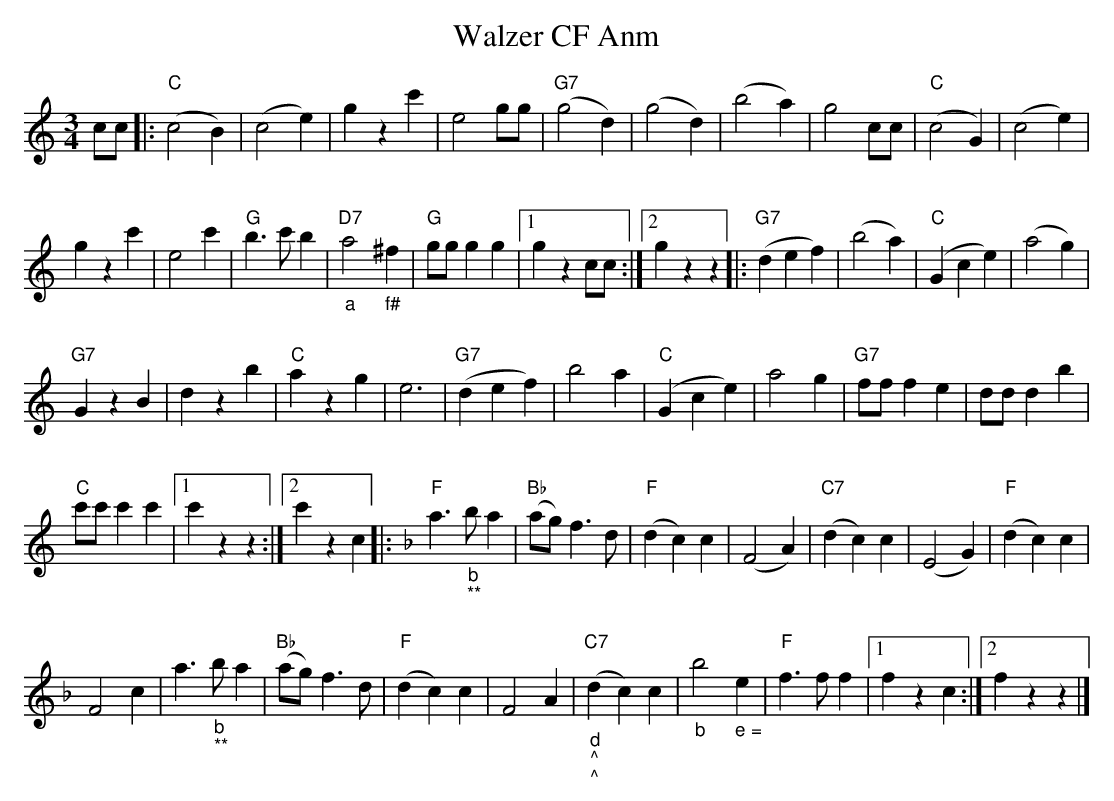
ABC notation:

X:1
T: Walzer CF Anm
M:3/4
L:1/4
K:C %%MIDI gchordon
c/c/ |: "C"(c2B) | (c2e) | gzc' | e2g/g/ | "G7"(g2d) | (g2d) | (b2a) | g2 c/c/ | "C"(c2G) | (c2e) |
gzc' | e2c' |"" "G"b>c'b | "D7""_a"a2"_f#"^f | "G"g/g/ gg |1 gzc/c/ :|2 gzz |: "G7"(def) | (b2a) | "C"(Gce) | (a2g) |
"" "G7"GzB | dzb | "C"azg | e3 | "G7"(def) | b2a | "C"(Gce) | a2g | "G7"f/f/ fe | d/d/ db |
"" "C"c'/c'/ c'c' |1 c'zz :|2 c'zc |: [K:F] "F"a>"_b""_ **"ba | "Bb"(a/g/) f>d | "F"(dc)c | (F2A) | "C7"(dc)c | (E2G) | "F"(dc)c |
F2c | a>"_b""_ **"ba |"" "Bb"(a/g/) f>d | "F"(dc)c | F2A | "C7"("_d""_^""_^"dc)c | "_b"b2"_ e ="e | "F"f>ff |1 fzc :|2 fzz |]
